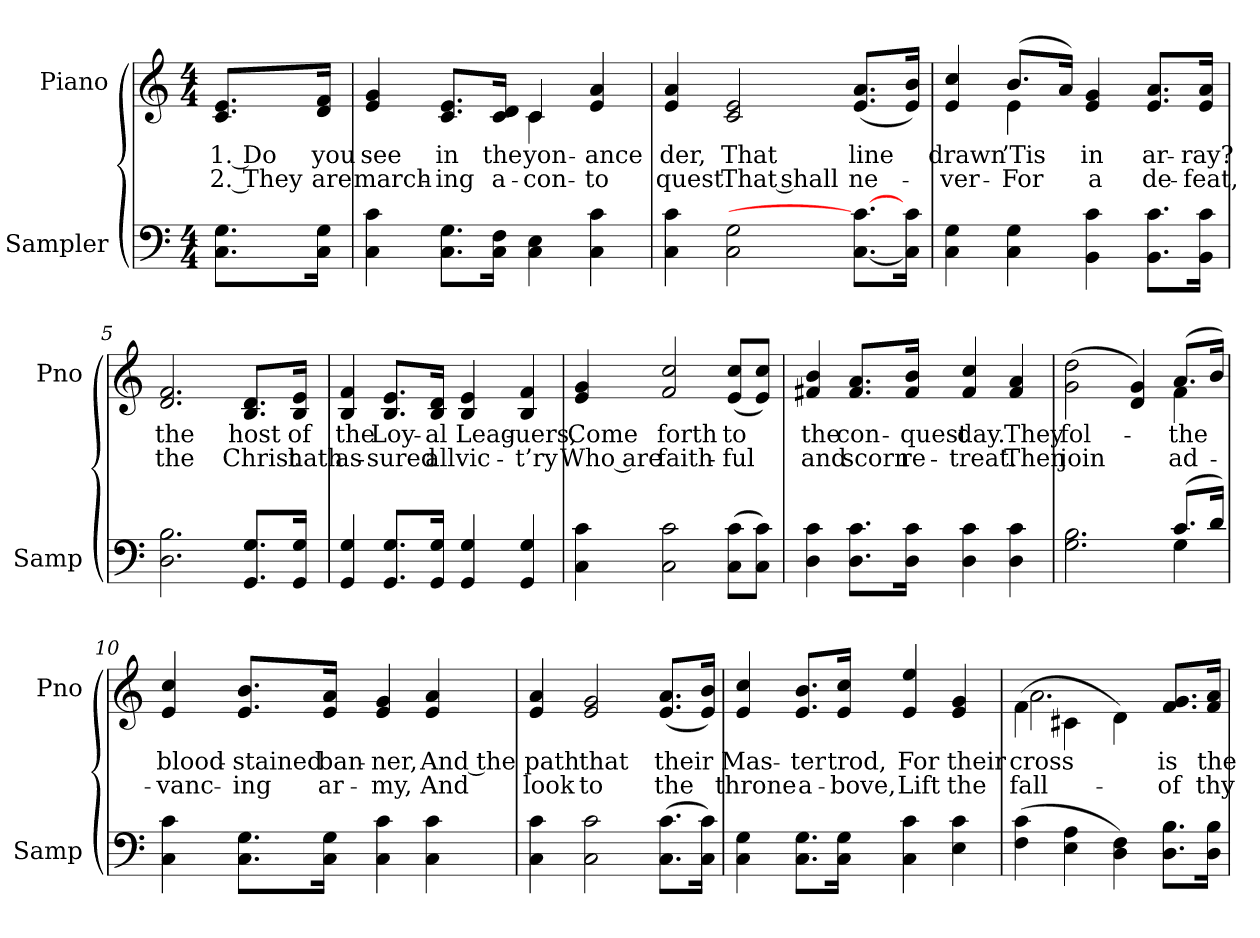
**kern	**kern	**text	**text
*part2	*part1	*part1	*part1
*staff2	*staff1	*staff1	*staff1
*I"Sampler	*I"Piano	*	*
*I'Samp	*I'Pno	*	*
*clefF4	*clefG2	*	*
*M4/4	*M4/4	*	*
=1	=1	=1	=1
8.C\ 8.G\L	8.c/ 8.e/L	1. Do	2. They
16C\ 16G\Jk	16d/ 16f/Jk	you	are
=2	=2	=2	=2
*	*^	*	*
4C 4c	4e 4g	2ryy	see	march-
8.C\ 8.G\L	8.c/ 8.e/L	.	in	-ing
16C\ 16F\Jk	16c/ 16d/Jk	.	the	a-
4C 4E	4c/	4c	yon-	con-
4C 4c	4e 4a	4ryy	-ance	to
*	*v	*v	*	*
=3	=3	=3	=3
4C 4c	4e 4a	-der,	-quest
2C 2G	2c 2e	That	That shall
[8.C\ 8.c_\L	(8.e/ 8.a/L	line	ne-
16C]\ 16c\Jk	16e/ 16b/Jk)	.	.
=4	=4	=4	=4
*	*^	*	*
4C 4G	4e 4cc	4ryy	drawn	-ver-
4C 4G	(8.b/L	4e	’Tis	For
.	16a/Jk)	.	.	.
4BB 4c	4e 4g	2ryy	in	a
8.BB\ 8.c\L	8.e/ 8.a/L	.	ar-	de-
16BB\ 16c\Jk	16e/ 16a/Jk	.	-ray?	-feat,
*	*v	*v	*	*
=5	=5	=5	=5
2.D 2.B	2.d 2.f	the	the
8.GG/ 8.G/L	8.B/ 8.d/L	host	Christ
16GG/ 16G/Jk	16B/ 16e/Jk	of	hath
=6	=6	=6	=6
4GG 4G	4B 4f	the	as-
8.GG/ 8.G/L	8.B/ 8.e/L	Loy-	-sured
16GG/ 16G/Jk	16B/ 16d/Jk	-al	all
4GG 4G	4B 4e	Leag-	vic-
4GG 4G	4B 4f	-uers,	-t’ry
=7	=7	=7	=7
4C 4c	4e 4g	Come	Who are
2C 2c	2f 2cc	forth	faith-
(8C\ 8c\L	(8e/ 8cc/L	to	-ful
8C\ 8c\J)	8e/ 8cc/J)	.	.
=8	=8	=8	=8
4D 4c	4f#X 4b	the	and
8.D\ 8.c\L	8.f#/ 8.a/L	con-	scorn
16D\ 16c\Jk	16f#/ 16b/Jk	-quest	re-
4D 4c	4f# 4cc	day.	-treat.
4D 4c	4f# 4a	They	Then
=9	=9	=9	=9
*^	*^	*	*
2.G 2.B	2.ryy	(2g 2dd	2.ryy	fol-	join
.	.	4d 4g)	.	.	.
(8.c/L	4G	(8.a/L	4f	the	ad-
16d/Jk)	.	16b/Jk)	.	.	.
*v	*v	*	*	*	*
*	*v	*v	*	*
=10	=10	=10	=10
4C 4c	4e 4cc	blood-	-vanc-
8.C\ 8.G\L	8.e/ 8.b/L	-stained	-ing
16C\ 16G\Jk	16e/ 16a/Jk	ban-	ar-
4C 4c	4e 4g	-ner,	-my,
4C 4c	4e 4a	And the	And
=11	=11	=11	=11
4C 4c	4e 4a	path	look
2C 2c	2e 2g	that	to
(8.C\ 8.c\L	(8.e/ 8.a/L	their	the
16C\ 16c\Jk)	16e/ 16b/Jk)	.	.
=12	=12	=12	=12
4C 4G	4e 4cc	Mas-	throne
8.C\ 8.G\L	8.e/ 8.b/L	-ter	a-
16C\ 16G\Jk	16e/ 16cc/Jk	trod,	-bove,
4C 4c	4e 4ee	For	Lift
4E 4c	4e 4g	their	the
=13	=13	=13	=13
*	*^	*	*
(4F 4c	(4f\	2.a	cross	fall-
4E 4A	4c#X\	.	.	.
4D 4F)	4d\)	.	.	.
8.D\ 8.B\L	8.f/ 8.g/L	4ryy	is	of
16D\ 16B\Jk	16f/ 16a/Jk	.	the	thy
*	*v	*v	*	*
=	=	=	=
*-	*-	*-	*-
